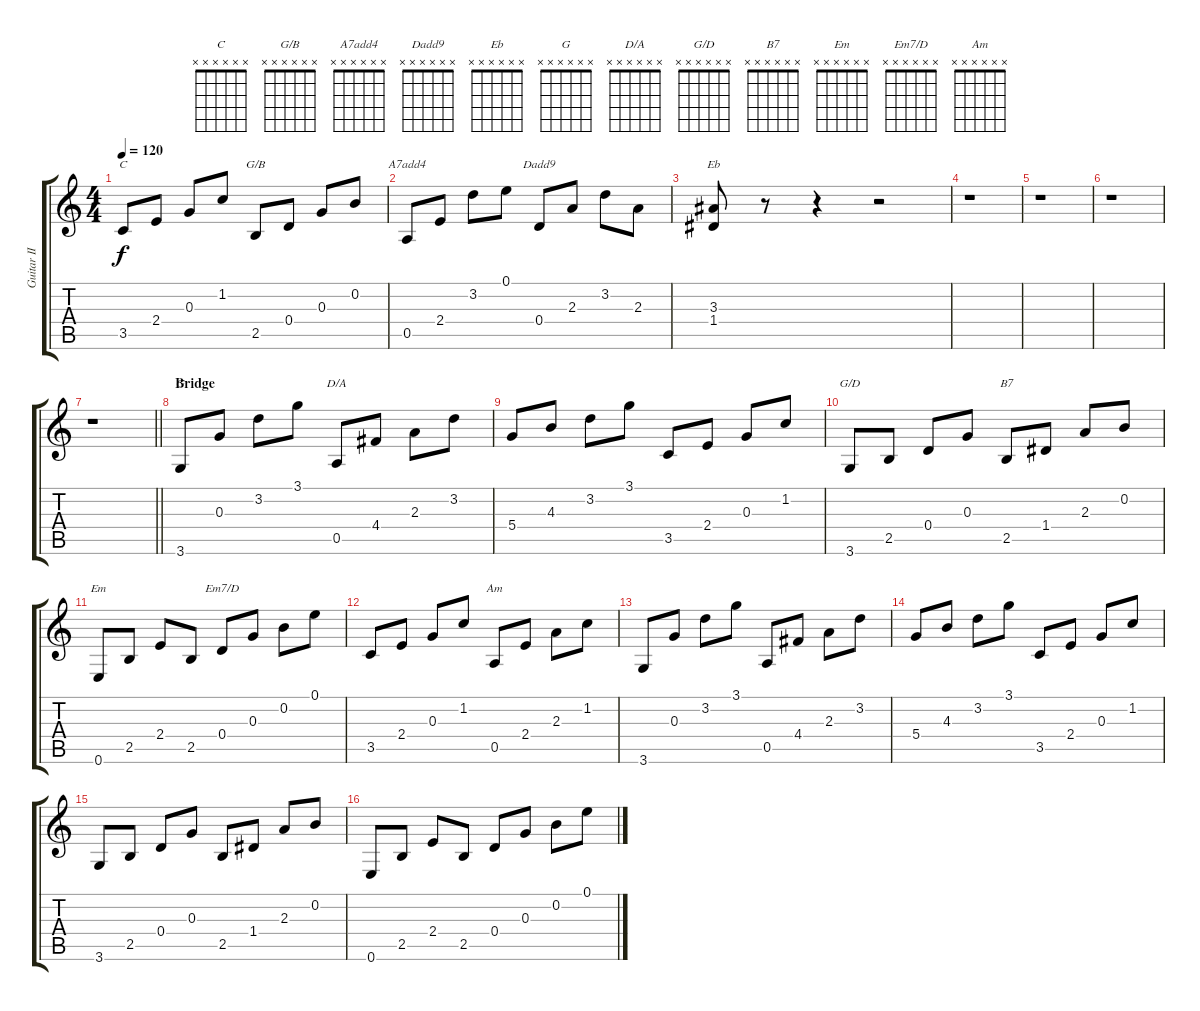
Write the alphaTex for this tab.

\track ("Guitar II" "Guitar II") {instrument acousticguitarsteel}
\staff {score tabs}
\tuning (E4 B3 G3 D3 A2 E2) {hide}
\chord ("C" x x x x x x)
\chord ("G/B" x x x x x x)
\chord ("A7add4" x x x x x x)
\chord ("Dadd9" x x x x x x)
\chord ("Eb" x x x x x x)
\chord ("G" x x x x x x)
\chord ("D/A" x x x x x x)
\chord ("G/D" x x x x x x)
\chord ("B7" x x x x x x)
\chord ("Em" x x x x x x)
\chord ("Em7/D" x x x x x x)
\chord ("Am" x x x x x x)
\ts (4 4)
\tempo 120
\clef g2
\ks c
3.5.8{ch "C" dy f} 2.4.8 0.3.8 1.2.8 2.5.8{ch "G/B"} 0.4.8 0.3.8 0.2.8 |
0.5.8{ch "A7add4"} 2.4.8 3.2.8 0.1.8 0.4.8{ch "Dadd9"} 2.3.8 3.2.8 2.3.8 |
(3.3 1.4).8{ch "Eb"} r.8 r.4 r.2 |
r.1 |
r.1 |
r.1 |
\barLineRight lightlight
r.1 |
\section ("" "Bridge")
3.6.8{ch "G"} 0.3.8 3.2.8 3.1.8 0.5.8{ch "D/A"} 4.4.8 2.3.8 3.2.8 |
5.4.8 4.3.8 3.2.8 3.1.8 3.5.8 2.4.8 0.3.8 1.2.8 |
3.6.8{ch "G/D"} 2.5.8 0.4.8 0.3.8 2.5.8{ch "B7"} 1.4.8 2.3.8 0.2.8 |
0.6.8{ch "Em"} 2.5.8 2.4.8 2.5.8 0.4.8{ch "Em7/D"} 0.3.8 0.2.8 0.1.8 |
3.5.8 2.4.8 0.3.8 1.2.8 0.5.8{ch "Am"} 2.4.8 2.3.8 1.2.8 |
3.6.8 0.3.8 3.2.8 3.1.8 0.5.8 4.4.8 2.3.8 3.2.8 |
5.4.8 4.3.8 3.2.8 3.1.8 3.5.8 2.4.8 0.3.8 1.2.8 |
3.6.8 2.5.8 0.4.8 0.3.8 2.5.8 1.4.8 2.3.8 0.2.8 |
0.6.8 2.5.8 2.4.8 2.5.8 0.4.8 0.3.8 0.2.8 0.1.8
